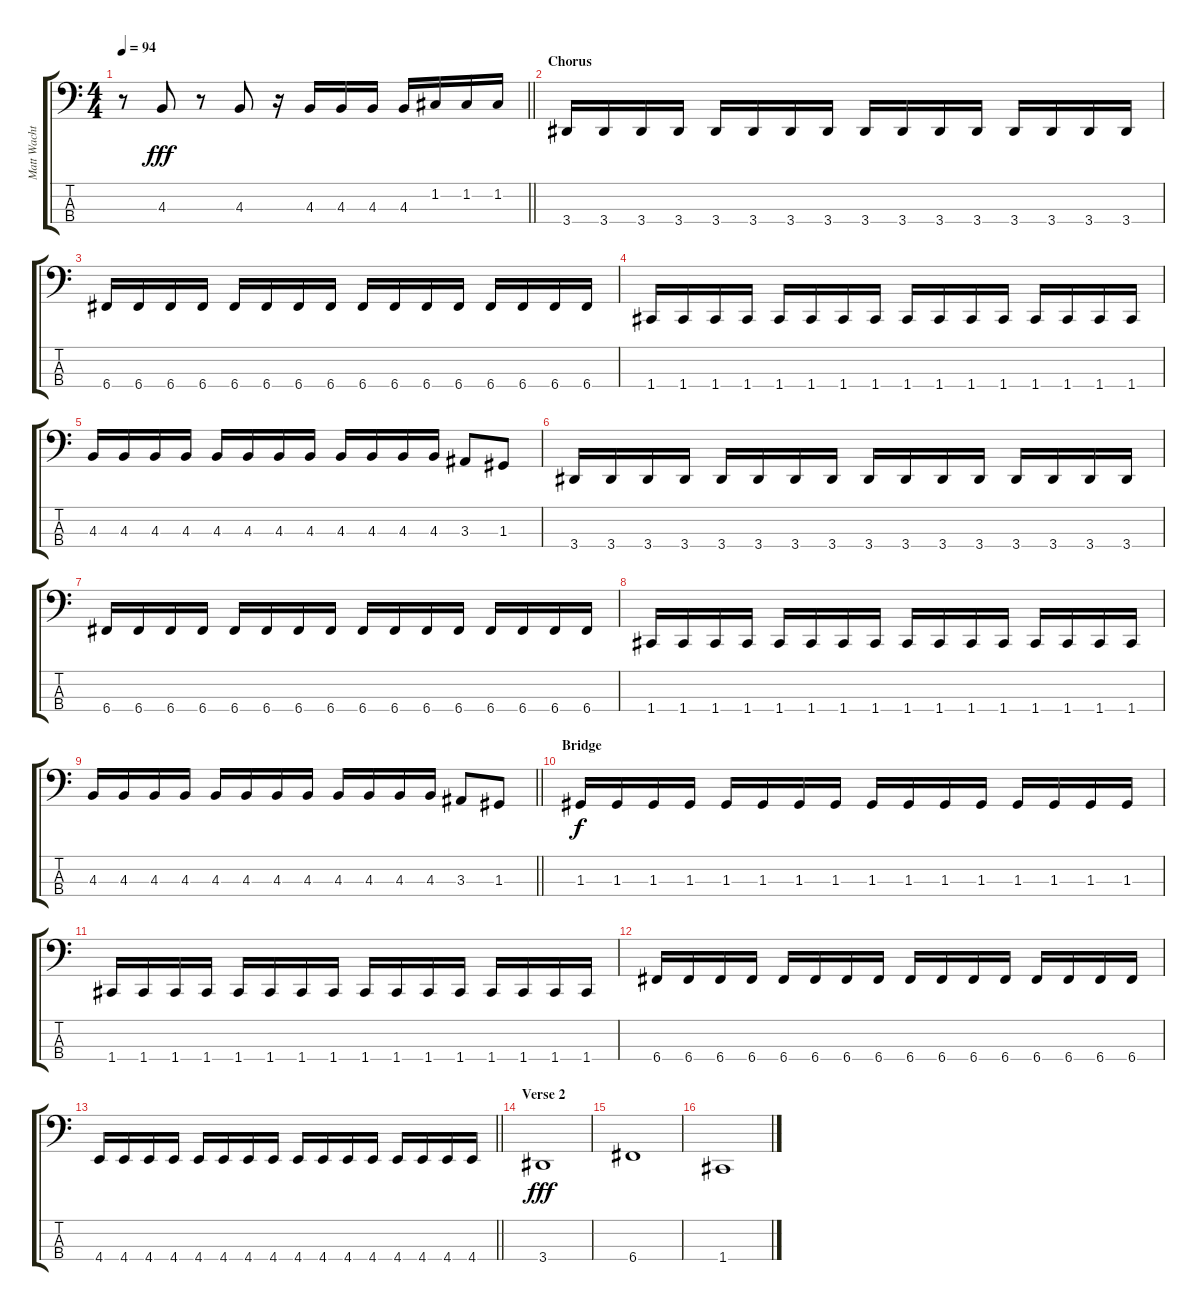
\track ("Matt Wachter" "Matt Wacht") {instrument electricbassfinger}
\staff {score tabs}
\tuning (F2 C2 G1 C1) {hide}
\ts (4 4)
\tempo 94
\clef f4
\barLineRight lightlight
\ks c
r.8{dy fff} 4.3.8 r.8 4.3.8 r.16 4.3.16 4.3.16 4.3.16 4.3.16 1.2.16 1.2.16 1.2.16 |
\section ("" "Chorus")
3.4.16{instrument electricbassfinger} 3.4.16 3.4.16 3.4.16 3.4.16 3.4.16 3.4.16 3.4.16 3.4.16 3.4.16 3.4.16 3.4.16 3.4.16 3.4.16 3.4.16 3.4.16 |
6.4.16 6.4.16 6.4.16 6.4.16 6.4.16 6.4.16 6.4.16 6.4.16 6.4.16 6.4.16 6.4.16 6.4.16 6.4.16 6.4.16 6.4.16 6.4.16 |
1.4.16 1.4.16 1.4.16 1.4.16 1.4.16 1.4.16 1.4.16 1.4.16 1.4.16 1.4.16 1.4.16 1.4.16 1.4.16 1.4.16 1.4.16 1.4.16 |
4.3.16 4.3.16 4.3.16 4.3.16 4.3.16 4.3.16 4.3.16 4.3.16 4.3.16 4.3.16 4.3.16 4.3.16 3.3.8 1.3.8 |
3.4.16{instrument electricbassfinger} 3.4.16 3.4.16 3.4.16 3.4.16 3.4.16 3.4.16 3.4.16 3.4.16 3.4.16 3.4.16 3.4.16 3.4.16 3.4.16 3.4.16 3.4.16 |
6.4.16 6.4.16 6.4.16 6.4.16 6.4.16 6.4.16 6.4.16 6.4.16 6.4.16 6.4.16 6.4.16 6.4.16 6.4.16 6.4.16 6.4.16 6.4.16 |
1.4.16 1.4.16 1.4.16 1.4.16 1.4.16 1.4.16 1.4.16 1.4.16 1.4.16 1.4.16 1.4.16 1.4.16 1.4.16 1.4.16 1.4.16 1.4.16 |
\barLineRight lightlight
4.3.16 4.3.16 4.3.16 4.3.16 4.3.16 4.3.16 4.3.16 4.3.16 4.3.16 4.3.16 4.3.16 4.3.16 3.3.8 1.3.8 |
\section ("" "Bridge")
1.3.16{dy f} 1.3.16 1.3.16 1.3.16 1.3.16 1.3.16 1.3.16 1.3.16 1.3.16 1.3.16 1.3.16 1.3.16 1.3.16 1.3.16 1.3.16 1.3.16 |
1.4.16 1.4.16 1.4.16 1.4.16 1.4.16 1.4.16 1.4.16 1.4.16 1.4.16 1.4.16 1.4.16 1.4.16 1.4.16 1.4.16 1.4.16 1.4.16 |
6.4.16 6.4.16 6.4.16 6.4.16 6.4.16 6.4.16 6.4.16 6.4.16 6.4.16 6.4.16 6.4.16 6.4.16 6.4.16 6.4.16 6.4.16 6.4.16 |
\barLineRight lightlight
4.4.16 4.4.16 4.4.16 4.4.16 4.4.16 4.4.16 4.4.16 4.4.16 4.4.16 4.4.16 4.4.16 4.4.16 4.4.16 4.4.16 4.4.16 4.4.16 |
\section ("" "Verse 2 ")
3.4.1{dy fff instrument synthstrings2} |
6.4.1{instrument synthstrings2} |
1.4.1{instrument synthstrings2}
